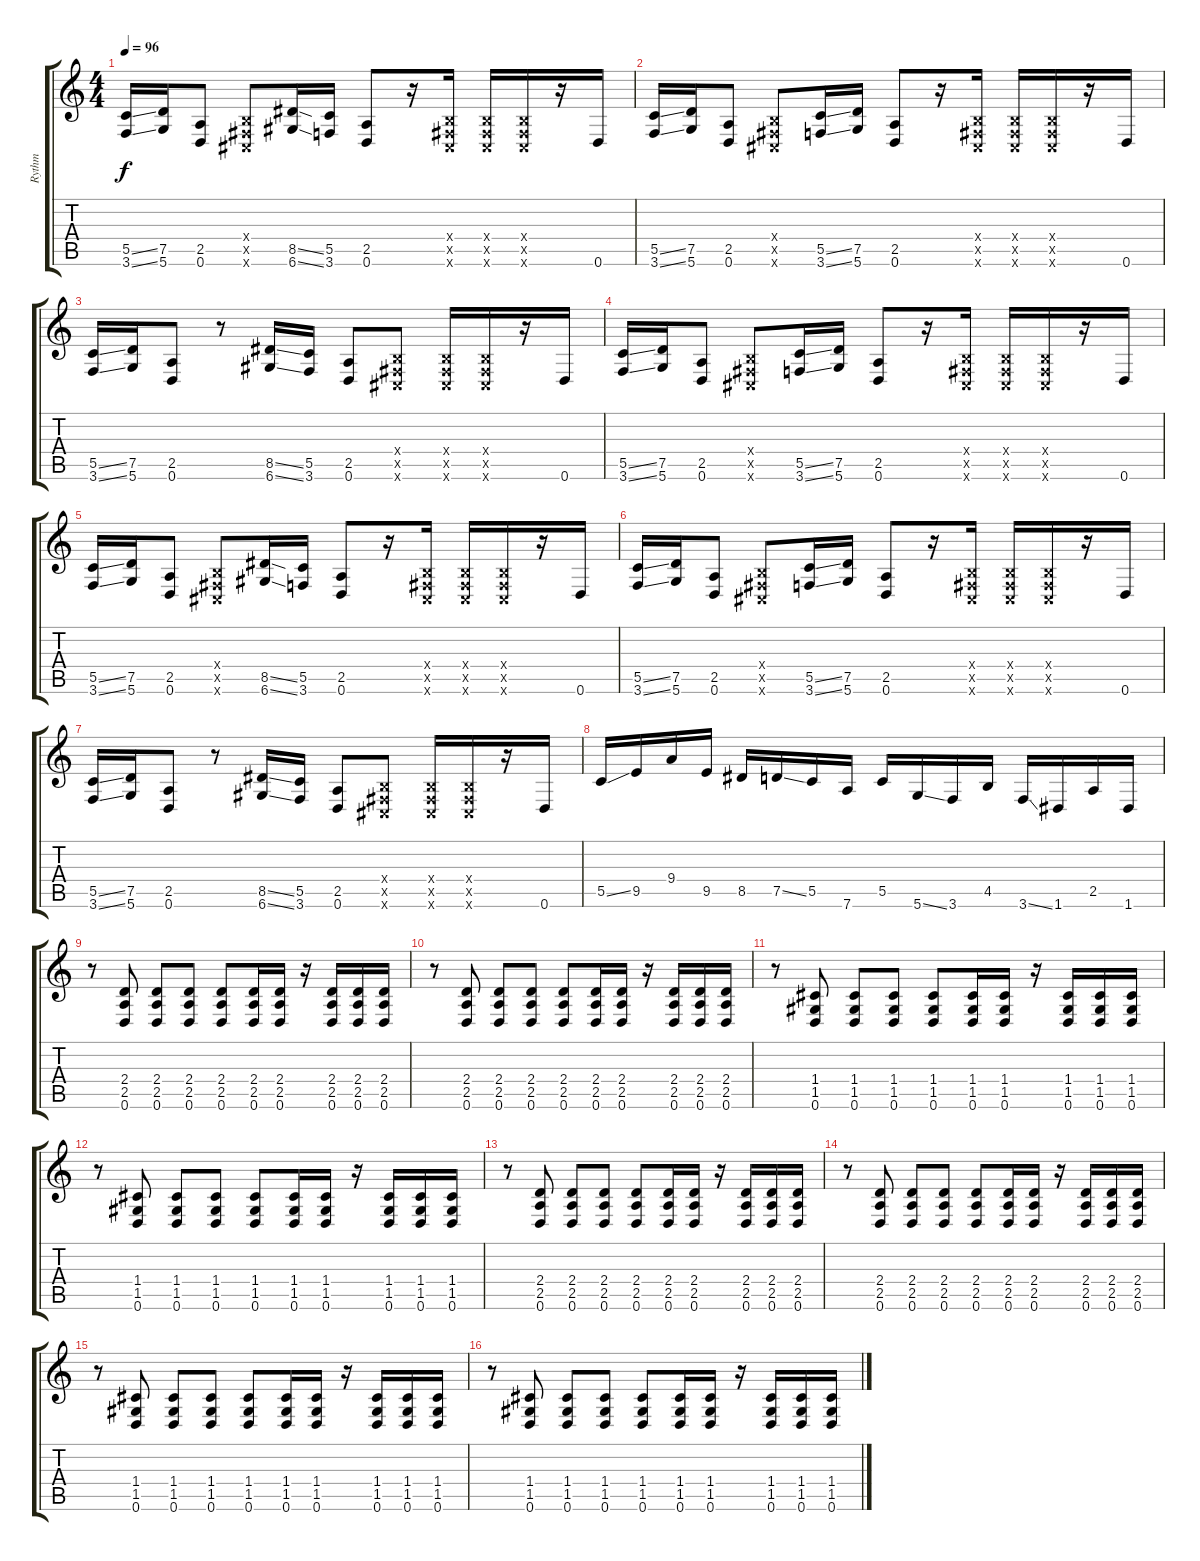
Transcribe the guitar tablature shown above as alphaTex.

\track ("Rythm" "Rythm") {instrument distortionguitar}
\staff {score tabs}
\tuning (D4 A3 F3 C3 G2 D2) {hide}
\ts (4 4)
\tempo 96
\clef g2
\ks c
(5.5{ss} 3.6{ss}).16{dy f} (7.5 5.6).16 (2.5 0.6).8 (-1.4{x} -1.5{x} -1.6{x}).8 (8.5{ss} 6.6{ss}).16 (5.5 3.6).16 (2.5 0.6).8 r.16 (-1.4{x} -1.5{x} -1.6{x}).16 (-1.4{x} -1.5{x} -1.6{x}).16 (-1.4{x} -1.5{x} -1.6{x}).16 r.16 0.6.16 |
(5.5{ss} 3.6{ss}).16 (7.5 5.6).16 (2.5 0.6).8 (-1.4{x} -1.5{x} -1.6{x}).8 (5.5{ss} 3.6{ss}).16 (7.5 5.6).16 (2.5 0.6).8 r.16 (-1.4{x} -1.5{x} -1.6{x}).16 (-1.4{x} -1.5{x} -1.6{x}).16 (-1.4{x} -1.5{x} -1.6{x}).16 r.16 0.6.16 |
(5.5{ss} 3.6{ss}).16 (7.5 5.6).16 (2.5 0.6).8 r.8 (8.5{ss} 6.6{ss}).16 (5.5 3.6).16 (2.5 0.6).8 (-1.4{x} -1.5{x} -1.6{x}).8 (-1.4{x} -1.5{x} -1.6{x}).16 (-1.4{x} -1.5{x} -1.6{x}).16 r.16 0.6.16 |
(5.5{ss} 3.6{ss}).16 (7.5 5.6).16 (2.5 0.6).8 (-1.4{x} -1.5{x} -1.6{x}).8 (5.5{ss} 3.6{ss}).16 (7.5 5.6).16 (2.5 0.6).8 r.16 (-1.4{x} -1.5{x} -1.6{x}).16 (-1.4{x} -1.5{x} -1.6{x}).16 (-1.4{x} -1.5{x} -1.6{x}).16 r.16 0.6.16 |
(5.5{ss} 3.6{ss}).16 (7.5 5.6).16 (2.5 0.6).8 (-1.4{x} -1.5{x} -1.6{x}).8 (8.5{ss} 6.6{ss}).16 (5.5 3.6).16 (2.5 0.6).8 r.16 (-1.4{x} -1.5{x} -1.6{x}).16 (-1.4{x} -1.5{x} -1.6{x}).16 (-1.4{x} -1.5{x} -1.6{x}).16 r.16 0.6.16 |
(5.5{ss} 3.6{ss}).16 (7.5 5.6).16 (2.5 0.6).8 (-1.4{x} -1.5{x} -1.6{x}).8 (5.5{ss} 3.6{ss}).16 (7.5 5.6).16 (2.5 0.6).8 r.16 (-1.4{x} -1.5{x} -1.6{x}).16 (-1.4{x} -1.5{x} -1.6{x}).16 (-1.4{x} -1.5{x} -1.6{x}).16 r.16 0.6.16 |
(5.5{ss} 3.6{ss}).16 (7.5 5.6).16 (2.5 0.6).8 r.8 (8.5{ss} 6.6{ss}).16 (5.5 3.6).16 (2.5 0.6).8 (-1.4{x} -1.5{x} -1.6{x}).8 (-1.4{x} -1.5{x} -1.6{x}).16 (-1.4{x} -1.5{x} -1.6{x}).16 r.16 0.6.16 |
5.5{ss}.16 9.5.16 9.4.16 9.5.16 8.5.16 7.5{ss}.16 5.5.16 7.6.16 5.5.16 5.6{ss}.16 3.6.16 4.5.16 3.6{ss}.16 1.6.16 2.5.16 1.6.16 |
r.8 (2.4 2.5 0.6).8 (2.4 2.5 0.6).8 (2.4 2.5 0.6).8 (2.4 2.5 0.6).8 (2.4 2.5 0.6).16 (2.4 2.5 0.6).16 r.16 (2.4 2.5 0.6).16 (2.4 2.5 0.6).16 (2.4 2.5 0.6).16 |
r.8 (2.4 2.5 0.6).8 (2.4 2.5 0.6).8 (2.4 2.5 0.6).8 (2.4 2.5 0.6).8 (2.4 2.5 0.6).16 (2.4 2.5 0.6).16 r.16 (2.4 2.5 0.6).16 (2.4 2.5 0.6).16 (2.4 2.5 0.6).16 |
r.8 (1.4 1.5 0.6).8 (1.4 1.5 0.6).8 (1.4 1.5 0.6).8 (1.4 1.5 0.6).8 (1.4 1.5 0.6).16 (1.4 1.5 0.6).16 r.16 (1.4 1.5 0.6).16 (1.4 1.5 0.6).16 (1.4 1.5 0.6).16 |
r.8 (1.4 1.5 0.6).8 (1.4 1.5 0.6).8 (1.4 1.5 0.6).8 (1.4 1.5 0.6).8 (1.4 1.5 0.6).16 (1.4 1.5 0.6).16 r.16 (1.4 1.5 0.6).16 (1.4 1.5 0.6).16 (1.4 1.5 0.6).16 |
r.8 (2.4 2.5 0.6).8 (2.4 2.5 0.6).8 (2.4 2.5 0.6).8 (2.4 2.5 0.6).8 (2.4 2.5 0.6).16 (2.4 2.5 0.6).16 r.16 (2.4 2.5 0.6).16 (2.4 2.5 0.6).16 (2.4 2.5 0.6).16 |
r.8 (2.4 2.5 0.6).8 (2.4 2.5 0.6).8 (2.4 2.5 0.6).8 (2.4 2.5 0.6).8 (2.4 2.5 0.6).16 (2.4 2.5 0.6).16 r.16 (2.4 2.5 0.6).16 (2.4 2.5 0.6).16 (2.4 2.5 0.6).16 |
r.8 (1.4 1.5 0.6).8 (1.4 1.5 0.6).8 (1.4 1.5 0.6).8 (1.4 1.5 0.6).8 (1.4 1.5 0.6).16 (1.4 1.5 0.6).16 r.16 (1.4 1.5 0.6).16 (1.4 1.5 0.6).16 (1.4 1.5 0.6).16 |
r.8 (1.4 1.5 0.6).8 (1.4 1.5 0.6).8 (1.4 1.5 0.6).8 (1.4 1.5 0.6).8 (1.4 1.5 0.6).16 (1.4 1.5 0.6).16 r.16 (1.4 1.5 0.6).16 (1.4 1.5 0.6).16 (1.4 1.5 0.6).16
